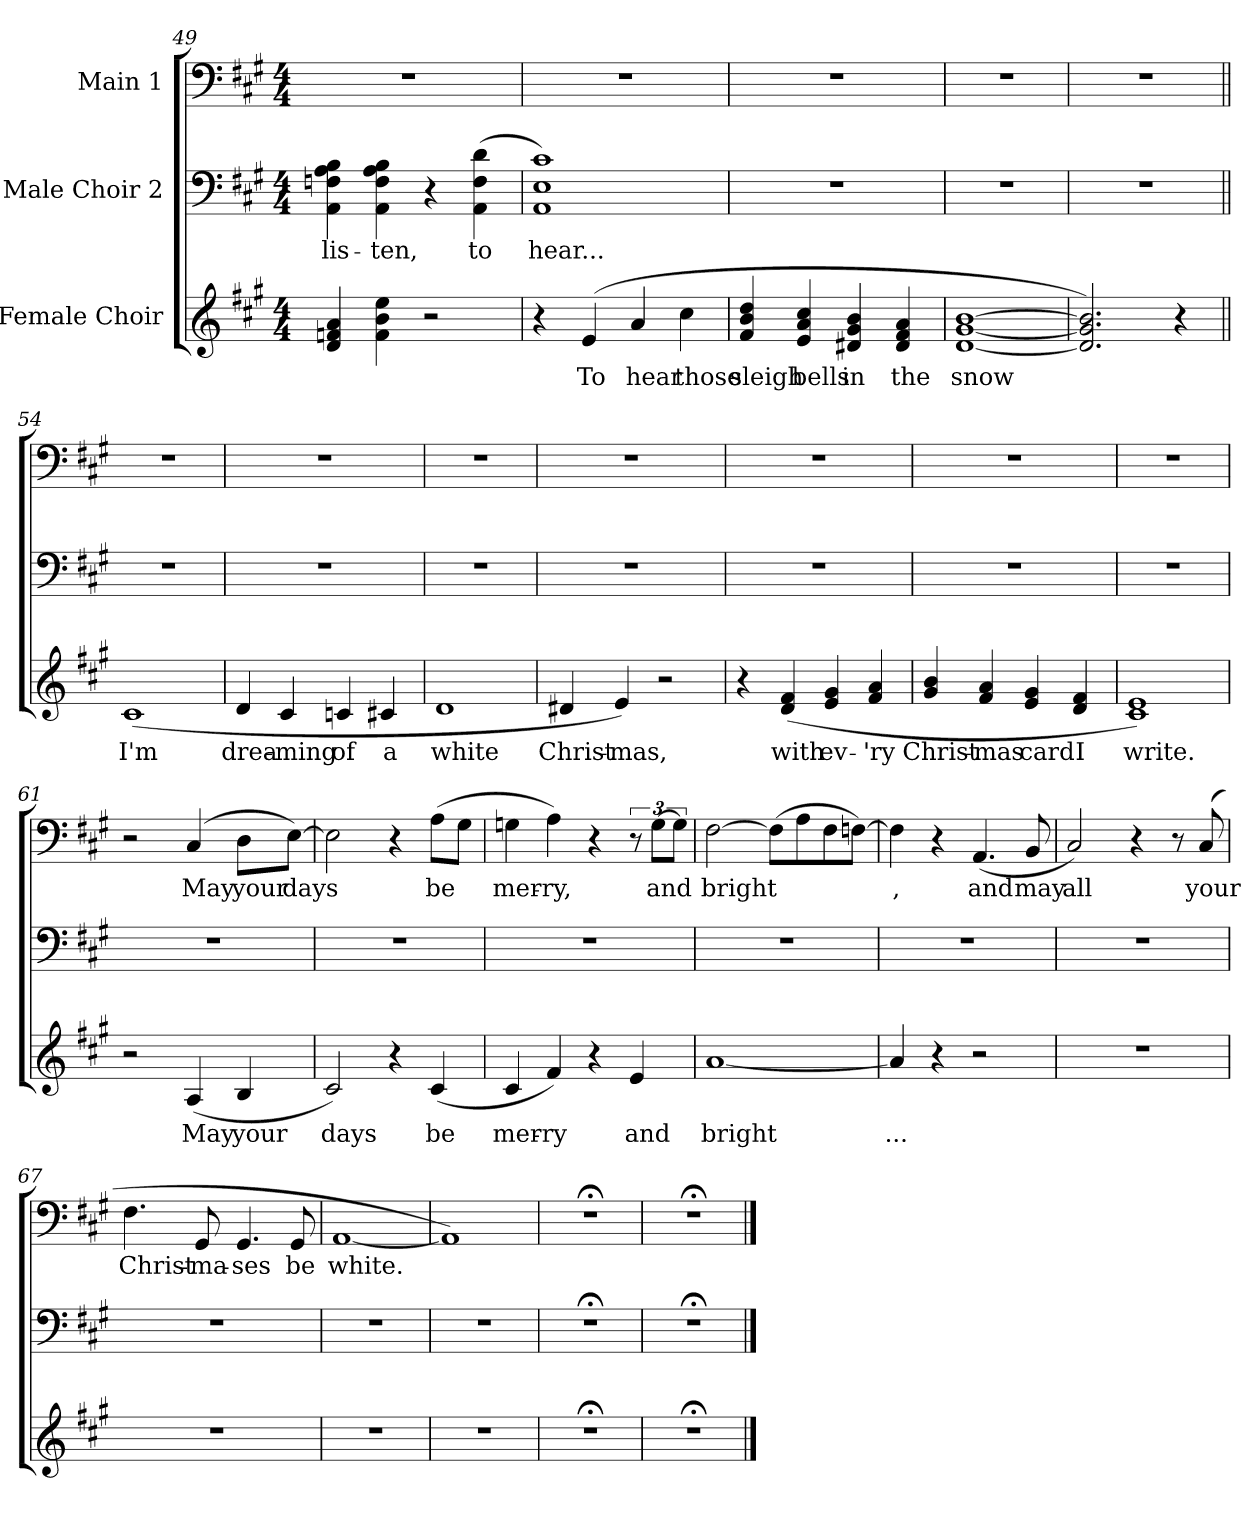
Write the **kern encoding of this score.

**kern	**text	**kern	**text	**kern	**text
*part3	*part3	*part2	*part2	*part1	*part1
*staff3	*staff3	*staff2	*staff2	*staff1	*staff1
*I"Female Choir	*	*I"Male Choir 2	*	*I"Main 1	*
*clefG2	*	*clefF4	*	*clefF4	*
*k[f#c#g#]	*	*k[f#c#g#]	*	*k[f#c#g#]	*
*A:	*	*A:	*	*A:	*
*M4/4	*	*M4/4	*	*M4/4	*
=49	=49	=49	=49	=49	=49
!	!	!	!LO:LY:b	!	!
4d/ 4fn/ 4a/	.	4AA\ 4Fn\ 4A\ 4B\	lis-	1r	.
!	!	!	!LO:LY:b	!	!
4f\ 4b\ 4ee\	.	4AA\ 4F\ 4A\ 4B\	-ten,	.	.
2r	.	4r	.	.	.
!	!	!	!LO:LY:b	!	!
.	.	(>4AA\ 4F\ 4d\	to	.	.
=50	=50	=50	=50	=50	=50
!	!	!	!LO:LY:b	!	!
4r	.	1AA 1E 1c#)	hear...	1r	.
!	!LO:LY:b	!	!	!	!
(>4e/	To	.	.	.	.
!	!LO:LY:b	!	!	!	!
4a/	hear	.	.	.	.
!	!LO:LY:b	!	!	!	!
4cc#\	those	.	.	.	.
=51	=51	=51	=51	=51	=51
!	!LO:LY:b	!	!	!	!
4f#/ 4b/ 4dd/	sleigh	1r	.	1r	.
!	!LO:LY:b	!	!	!	!
4e/ 4a/ 4cc#/	bells	.	.	.	.
!	!LO:LY:b	!	!	!	!
4d#X/ 4g#/ 4b/	in	.	.	.	.
!	!LO:LY:b	!	!	!	!
4d#/ 4f#/ 4a/	the	.	.	.	.
=52	=52	=52	=52	=52	=52
!	!LO:LY:b	!	!	!	!
[1d [1g# [1b	snow	1r	.	1r	.
=53	=53	=53	=53	=53	=53
!	!LO:LY:b	!	!	!	!
2.d/] 2.g#/] 2.b/])	.	1r	.	1r	.
4r	.	.	.	.	.
=54||	=54||	=54||	=54||	=54||	=54||
!	!LO:LY:b	!	!	!	!
(<1c#	I'm	1r	.	1r	.
=55	=55	=55	=55	=55	=55
!	!LO:LY:b	!	!	!	!
4d/	drea-	1r	.	1r	.
!	!LO:LY:b	!	!	!	!
4c#/	-ming	.	.	.	.
!	!LO:LY:b	!	!	!	!
4cn/	of	.	.	.	.
!	!LO:LY:b	!	!	!	!
4c#X/	a	.	.	.	.
=56	=56	=56	=56	=56	=56
!	!LO:LY:b	!	!	!	!
1d	white	1r	.	1r	.
=57	=57	=57	=57	=57	=57
!	!LO:LY:b	!	!	!	!
4d#X/	Christ-	1r	.	1r	.
!	!LO:LY:b	!	!	!	!
4e/)	-mas,	.	.	.	.
2r	.	.	.	.	.
=58	=58	=58	=58	=58	=58
4r	.	1r	.	1r	.
!	!LO:LY:b	!	!	!	!
(<4d/ 4f#/	with	.	.	.	.
!	!LO:LY:b	!	!	!	!
4e/ 4g#/	ev-	.	.	.	.
!	!LO:LY:b	!	!	!	!
4f#/ 4a/	-'ry	.	.	.	.
=59	=59	=59	=59	=59	=59
!	!LO:LY:b	!	!	!	!
4g#/ 4b/	Christ-	1r	.	1r	.
!	!LO:LY:b	!	!	!	!
4f#/ 4a/	-mas	.	.	.	.
!	!LO:LY:b	!	!	!	!
4e/ 4g#/	card	.	.	.	.
!	!LO:LY:b	!	!	!	!
4d/ 4f#/	I	.	.	.	.
=60	=60	=60	=60	=60	=60
!	!LO:LY:b	!	!	!	!
1c# 1e)	write.	1r	.	1r	.
=61	=61	=61	=61	=61	=61
2r	.	1r	.	2r	.
!	!LO:LY:b	!	!	!	!LO:LY:b
(<4A/	May	.	.	(>4C#/	May
!	!LO:LY:b	!	!	!	!LO:LY:b
4B/	your	.	.	8D\L	your
!	!	!	!	!	!LO:LY:b
.	.	.	.	[8E\J)	days
=62	=62	=62	=62	=62	=62
!	!LO:LY:b	!	!	!	!
2c#/)	days	1r	.	2E\]	.
4r	.	.	.	4r	.
!	!LO:LY:b	!	!	!	!LO:LY:b
(<4c#/	be	.	.	(>8A\L	be
.	.	.	.	8G#\J	.
=63	=63	=63	=63	=63	=63
!	!LO:LY:b	!	!	!	!LO:LY:b
4c#/	mer-	1r	.	4Gn\	mer-
!	!LO:LY:b	!	!	!	!LO:LY:b
4f#/)	-ry	.	.	4A\)	-ry,
4r	.	.	.	4r	.
!	!LO:LY:b	!	!	!	!
4e/	and	.	.	12r	.
!	!	!	!	!	!LO:LY:b
.	.	.	.	[12G\L	and
.	.	.	.	12G\J]	.
=64	=64	=64	=64	=64	=64
!	!LO:LY:b	!	!	!	!LO:LY:b
[1a	bright	1r	.	[2F#\	bright
.	.	.	.	(>8F#\L]	.
.	.	.	.	8A\	.
.	.	.	.	8F#\	.
.	.	.	.	[8Fn\J)	.
=65	=65	=65	=65	=65	=65
!	!LO:LY:b	!	!	!	!LO:LY:b
4a/]	...	1r	.	4F\]	,
4r	.	.	.	4r	.
!	!	!	!	!	!LO:LY:b
2r	.	.	.	(<4.AA/	and
!	!	!	!	!	!LO:LY:b
.	.	.	.	8BB/	may
=66	=66	=66	=66	=66	=66
!	!	!	!	!	!LO:LY:b
1r	.	1r	.	2C#/)	all
.	.	.	.	4r	.
.	.	.	.	8r	.
!	!	!	!	!	!LO:LY:b
.	.	.	.	(>8C#/	your
=67	=67	=67	=67	=67	=67
!	!	!	!	!	!LO:LY:b
1r	.	1r	.	4.F#\	Christ-
!	!	!	!	!	!LO:LY:b
.	.	.	.	8GG#/	-ma-
!	!	!	!	!	!LO:LY:b
.	.	.	.	4.GG#/	-ses
!	!	!	!	!	!LO:LY:b
.	.	.	.	8GG#/	be
=68	=68	=68	=68	=68	=68
!	!	!	!	!	!LO:LY:b
1r	.	1r	.	[1AA	white.
=69	=69	=69	=69	=69	=69
1r	.	1r	.	1AA])	.
=69X1	=69X1	=69X1	=69X1	=69X1	=69X1
1r;<	.	1r;<	.	1r;<	.
=69X2	=69X2	=69X2	=69X2	=69X2	=69X2
1r;<	.	1r;<	.	1r;<	.
==	==	==	==	==	==
*-	*-	*-	*-	*-	*-
